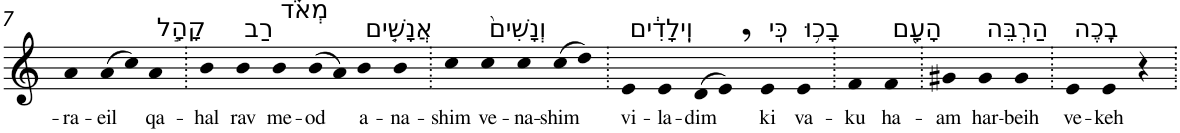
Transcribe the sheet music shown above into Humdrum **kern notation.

**kern	**text
*part1	*part1
*staff1	*staff1
*I"Piano	*
*I'Pno	*
!!LO:PB:g=z
*clefG2	*
*k[]	*
=7	=7
!	!LO:LY:b
4a	-ra-
!	!LO:LY:b
(>8a	-eil
8cc)	.
!LO:TX:a:t=קָהָ֣ל	!
!	!LO:LY:b
4a	qa-
=8.	=8.
!	!LO:LY:b
4b	-hal
!LO:TX:a:t=רַב	!
!	!LO:LY:b
4b	rav
!LO:TX:a:t=מְאֹ֗ד	!
!	!LO:LY:b
4b	me-
!	!LO:LY:b
(>8b	-od
8a)	.
!LO:TX:a:t=אֲנָשִׁ֤ים	!
!	!LO:LY:b
4b	a-
!	!LO:LY:b
4b	-na-
=9.	=9.
!	!LO:LY:b
4cc	-shim
!LO:TX:a:t=וְנָשִׁים֙	!
!	!LO:LY:b
4cc	ve-
!	!LO:LY:b
4cc	-na-
!	!LO:LY:b
(>8cc	-shim
8dd)	.
=10.	=10.
!LO:TX:a:t=וִֽילָדִ֔ים	!
!	!LO:LY:b
4e	vi-
!	!LO:LY:b
4e	-la-
!	!LO:LY:b
(>8d	-dim
8e,)	.
!LO:TX:a:t=כִּֽי	!
!	!LO:LY:b
4e	ki
!LO:TX:a:t=בָכ֥וּ	!
!	!LO:LY:b
4e	va-
=11.	=11.
!	!LO:LY:b
4f	-ku
!LO:TX:a:t=הָעָ֖ם	!
!	!LO:LY:b
4f	ha-
=12.	=12.
!	!LO:LY:b
4g#X	-am
!LO:TX:a:t=הַרְבֵּה	!
!	!LO:LY:b
4g#	har-
!	!LO:LY:b
4g#	-beih
=13.	=13.
!LO:TX:a:t=בֶֽכֶה	!
!	!LO:LY:b
4e	ve-
!	!LO:LY:b
4e	-keh
4r	.
=.	=.
*-	*-
